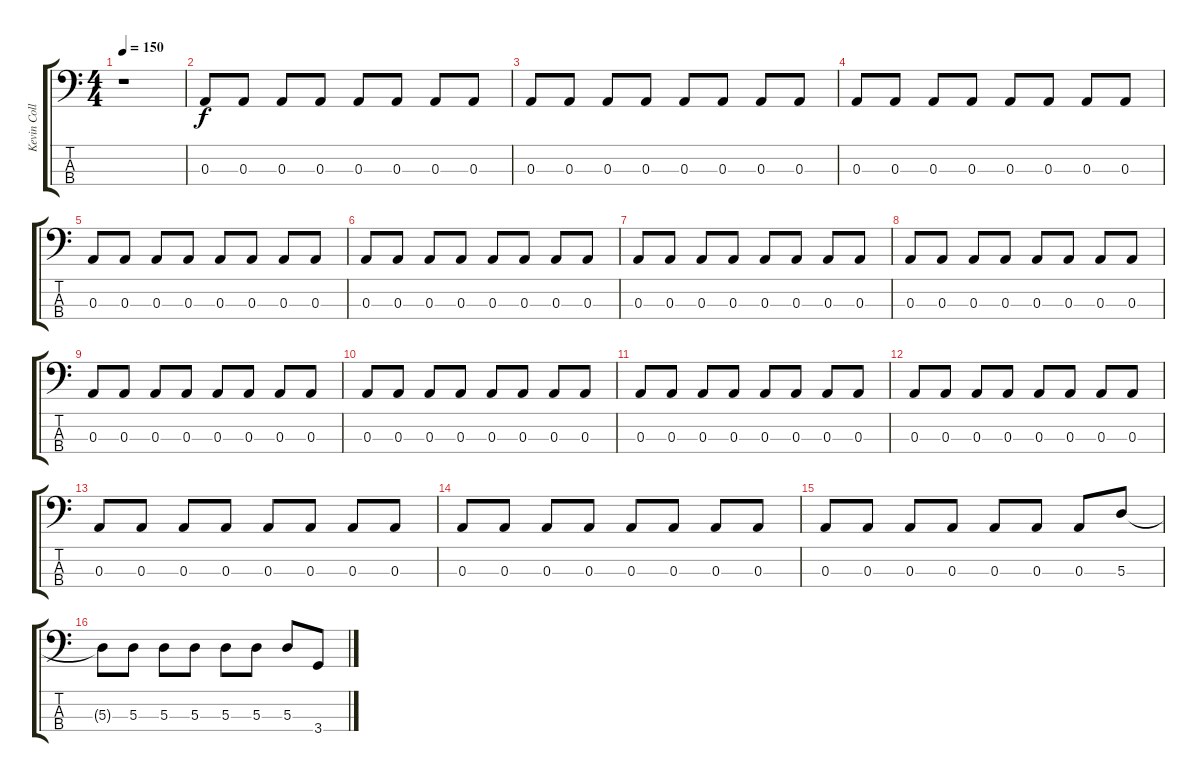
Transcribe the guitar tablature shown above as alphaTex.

\track ("Kevin Collier" "Kevin Coll") {instrument electricbasspick}
\staff {score tabs}
\tuning (G2 D2 A1 E1) {hide}
\ts (4 4)
\tempo 150
\clef f4
\ks c
r.1{dy f instrument electricbasspick} |
0.3.8 0.3.8 0.3.8 0.3.8 0.3.8 0.3.8 0.3.8 0.3.8 |
0.3.8 0.3.8 0.3.8 0.3.8 0.3.8 0.3.8 0.3.8 0.3.8 |
0.3.8 0.3.8 0.3.8 0.3.8 0.3.8 0.3.8 0.3.8 0.3.8 |
0.3.8 0.3.8 0.3.8 0.3.8 0.3.8 0.3.8 0.3.8 0.3.8 |
0.3.8 0.3.8 0.3.8 0.3.8 0.3.8 0.3.8 0.3.8 0.3.8 |
0.3.8 0.3.8 0.3.8 0.3.8 0.3.8 0.3.8 0.3.8 0.3.8 |
0.3.8 0.3.8 0.3.8 0.3.8 0.3.8 0.3.8 0.3.8 0.3.8 |
0.3.8 0.3.8 0.3.8 0.3.8 0.3.8 0.3.8 0.3.8 0.3.8 |
0.3.8 0.3.8 0.3.8 0.3.8 0.3.8 0.3.8 0.3.8 0.3.8 |
0.3.8 0.3.8 0.3.8 0.3.8 0.3.8 0.3.8 0.3.8 0.3.8 |
0.3.8 0.3.8 0.3.8 0.3.8 0.3.8 0.3.8 0.3.8 0.3.8 |
0.3.8 0.3.8 0.3.8 0.3.8 0.3.8 0.3.8 0.3.8 0.3.8 |
0.3.8 0.3.8 0.3.8 0.3.8 0.3.8 0.3.8 0.3.8 0.3.8 |
0.3.8 0.3.8 0.3.8 0.3.8 0.3.8 0.3.8 0.3.8 5.3.8 |
5.3{t}.8 5.3.8 5.3.8 5.3.8 5.3.8 5.3.8 5.3.8 3.4.8
